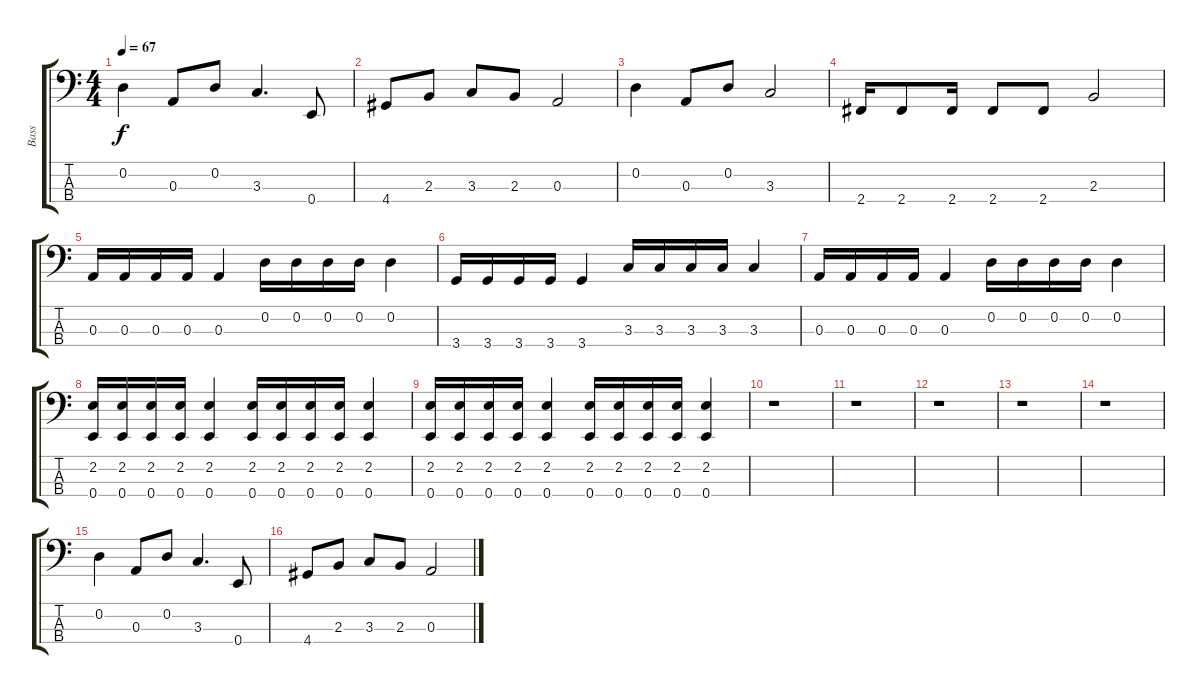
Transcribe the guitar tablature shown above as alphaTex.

\track ("Bass" "Bass") {instrument electricbasspick}
\staff {score tabs}
\tuning (G2 D2 A1 E1) {hide}
\ts (4 4)
\tempo 67
\clef f4
\ks c
0.2.4{dy f} 0.3.8 0.2.8 3.3.4{d} 0.4.8 |
4.4.8 2.3.8 3.3.8 2.3.8 0.3.2 |
0.2.4 0.3.8 0.2.8 3.3.2 |
2.4.16 2.4.8 2.4.16 2.4.8 2.4.8 2.3.2 |
0.3.16 0.3.16 0.3.16 0.3.16 0.3.4 0.2.16 0.2.16 0.2.16 0.2.16 0.2.4 |
3.4.16 3.4.16 3.4.16 3.4.16 3.4.4 3.3.16 3.3.16 3.3.16 3.3.16 3.3.4 |
0.3.16 0.3.16 0.3.16 0.3.16 0.3.4 0.2.16 0.2.16 0.2.16 0.2.16 0.2.4 |
(2.2 0.4).16 (2.2 0.4).16 (2.2 0.4).16 (2.2 0.4).16 (2.2 0.4).4 (2.2 0.4).16 (2.2 0.4).16 (2.2 0.4).16 (2.2 0.4).16 (2.2 0.4).4 |
(2.2 0.4).16 (2.2 0.4).16 (2.2 0.4).16 (2.2 0.4).16 (2.2 0.4).4 (2.2 0.4).16 (2.2 0.4).16 (2.2 0.4).16 (2.2 0.4).16 (2.2 0.4).4 |
r.1 |
r.1 |
r.1 |
r.1 |
r.1 |
0.2.4 0.3.8 0.2.8 3.3.4{d} 0.4.8 |
4.4.8 2.3.8 3.3.8 2.3.8 0.3.2
